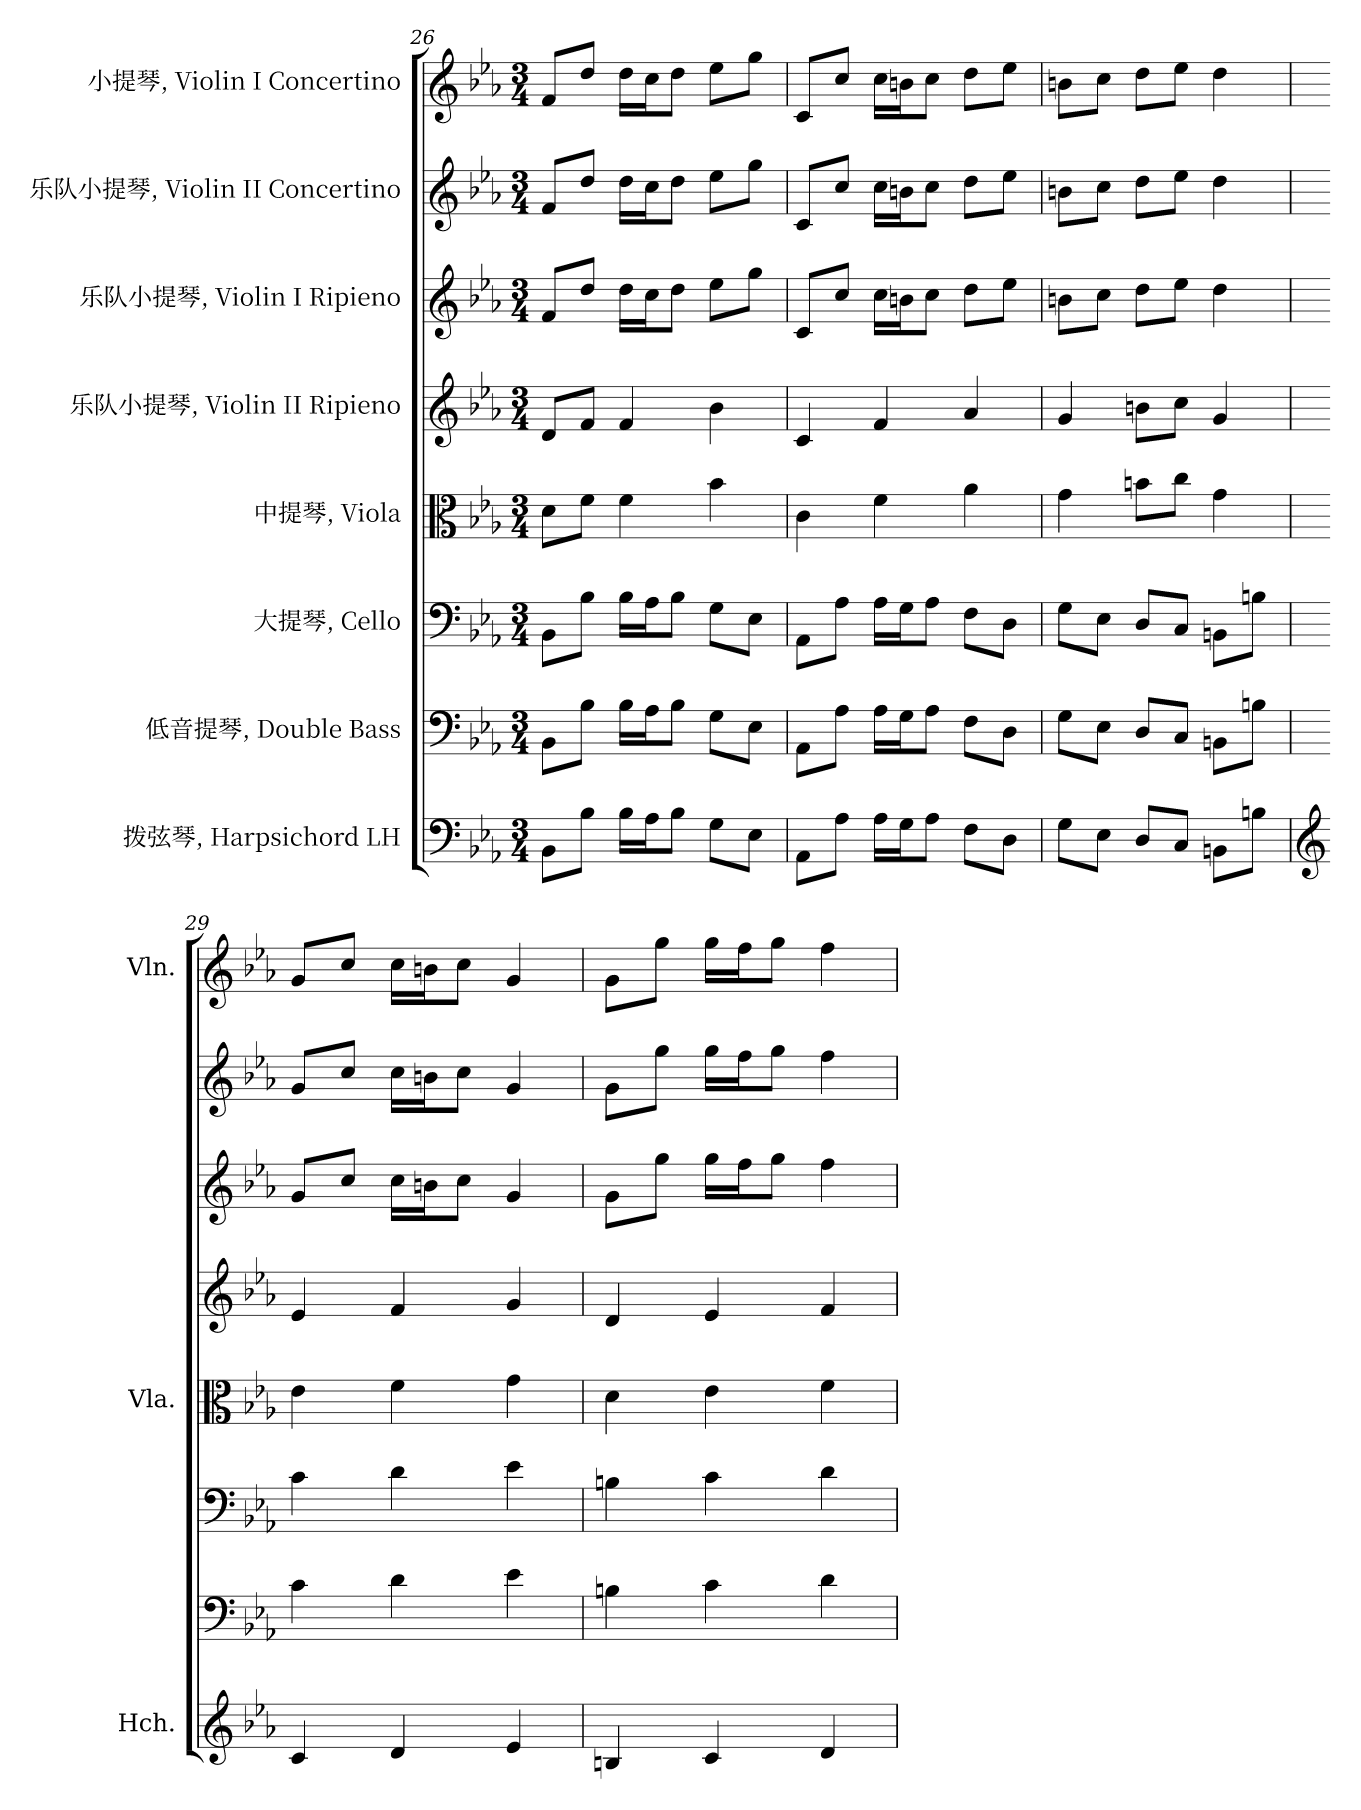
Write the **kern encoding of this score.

**kern	**kern	**kern	**kern	**kern	**kern	**kern	**kern
*part8	*part7	*part6	*part5	*part4	*part3	*part2	*part1
*staff8	*staff7	*staff6	*staff5	*staff4	*staff3	*staff2	*staff1
*I"拨弦琴, Harpsichord LH	*I"低音提琴, Double Bass	*I"大提琴, Cello	*I"中提琴, Viola	*I"乐队小提琴, Violin II Ripieno	*I"乐队小提琴, Violin I Ripieno	*I"乐队小提琴, Violin II Concertino	*I"小提琴, Violin I Concertino
*I'Hch.	*	*	*I'Vla.	*	*	*	*I'Vln.
*clefF4	*clefF4	*clefF4	*clefC3	*clefG2	*clefG2	*clefG2	*clefG2
*	*ITrd7c12	*	*	*	*	*	*
*k[b-e-a-]	*k[b-e-a-]	*k[b-e-a-]	*k[b-e-a-]	*k[b-e-a-]	*k[b-e-a-]	*k[b-e-a-]	*k[b-e-a-]
*M3/4	*M3/4	*M3/4	*M3/4	*M3/4	*M3/4	*M3/4	*M3/4
=26	=26	=26	=26	=26	=26	=26	=26
8BB-\L	8BBB-\L	8BB-\L	8d\L	8d/L	8f/L	8f/L	8f/L
8B-\J	8BB-\J	8B-\J	8f\J	8f/J	8dd/J	8dd/J	8dd/J
16B-\LL	16BB-\LL	16B-\LL	4f\	4f/	16dd\LL	16dd\LL	16dd\LL
16A-\J	16AA-\J	16A-\J	.	.	16cc\J	16cc\J	16cc\J
8B-\J	8BB-\J	8B-\J	.	.	8dd\J	8dd\J	8dd\J
8G\L	8GG\L	8G\L	4b-\	4b-\	8ee-\L	8ee-\L	8ee-\L
8E-\J	8EE-\J	8E-\J	.	.	8gg\J	8gg\J	8gg\J
=27	=27	=27	=27	=27	=27	=27	=27
8AA-\L	8AAA-\L	8AA-\L	4c\	4c/	8c/L	8c/L	8c/L
8A-\J	8AA-\J	8A-\J	.	.	8cc/J	8cc/J	8cc/J
16A-\LL	16AA-\LL	16A-\LL	4f\	4f/	16cc\LL	16cc\LL	16cc\LL
16G\J	16GG\J	16G\J	.	.	16bn\J	16bn\J	16bn\J
8A-\J	8AA-\J	8A-\J	.	.	8cc\J	8cc\J	8cc\J
8F\L	8FF\L	8F\L	4a-\	4a-/	8dd\L	8dd\L	8dd\L
8D\J	8DD\J	8D\J	.	.	8ee-\J	8ee-\J	8ee-\J
!!LO:PB:g=z
=28	=28	=28	=28	=28	=28	=28	=28
8G\L	8GG\L	8G\L	4g\	4g/	8bn\L	8bn\L	8bn\L
8E-\J	8EE-\J	8E-\J	.	.	8cc\J	8cc\J	8cc\J
8D/L	8DD/L	8D/L	8bn\L	8bn\L	8dd\L	8dd\L	8dd\L
8C/J	8CC/J	8C/J	8cc\J	8cc\J	8ee-\J	8ee-\J	8ee-\J
8BBn\L	8BBBn\L	8BBn\L	4g\	4g/	4dd\	4dd\	4dd\
8Bn\J	8BBn\J	8Bn\J	.	.	.	.	.
=29	=29	=29	=29	=29	=29	=29	=29
*clefG2	*	*	*	*	*	*	*
4c/	4C\	4c\	4e-\	4e-/	8g/L	8g/L	8g/L
.	.	.	.	.	8cc/J	8cc/J	8cc/J
4d/	4D\	4d\	4f\	4f/	16cc\LL	16cc\LL	16cc\LL
.	.	.	.	.	16bn\J	16bn\J	16bn\J
.	.	.	.	.	8cc\J	8cc\J	8cc\J
4e-/	4E-\	4e-\	4g\	4g/	4g/	4g/	4g/
=30	=30	=30	=30	=30	=30	=30	=30
4Bn/	4BBn\	4Bn\	4d\	4d/	8g\L	8g\L	8g\L
.	.	.	.	.	8gg\J	8gg\J	8gg\J
4c/	4C\	4c\	4e-\	4e-/	16gg\LL	16gg\LL	16gg\LL
.	.	.	.	.	16ff\J	16ff\J	16ff\J
.	.	.	.	.	8gg\J	8gg\J	8gg\J
4d/	4D\	4d\	4f\	4f/	4ff\	4ff\	4ff\
=	=	=	=	=	=	=	=
*-	*-	*-	*-	*-	*-	*-	*-
